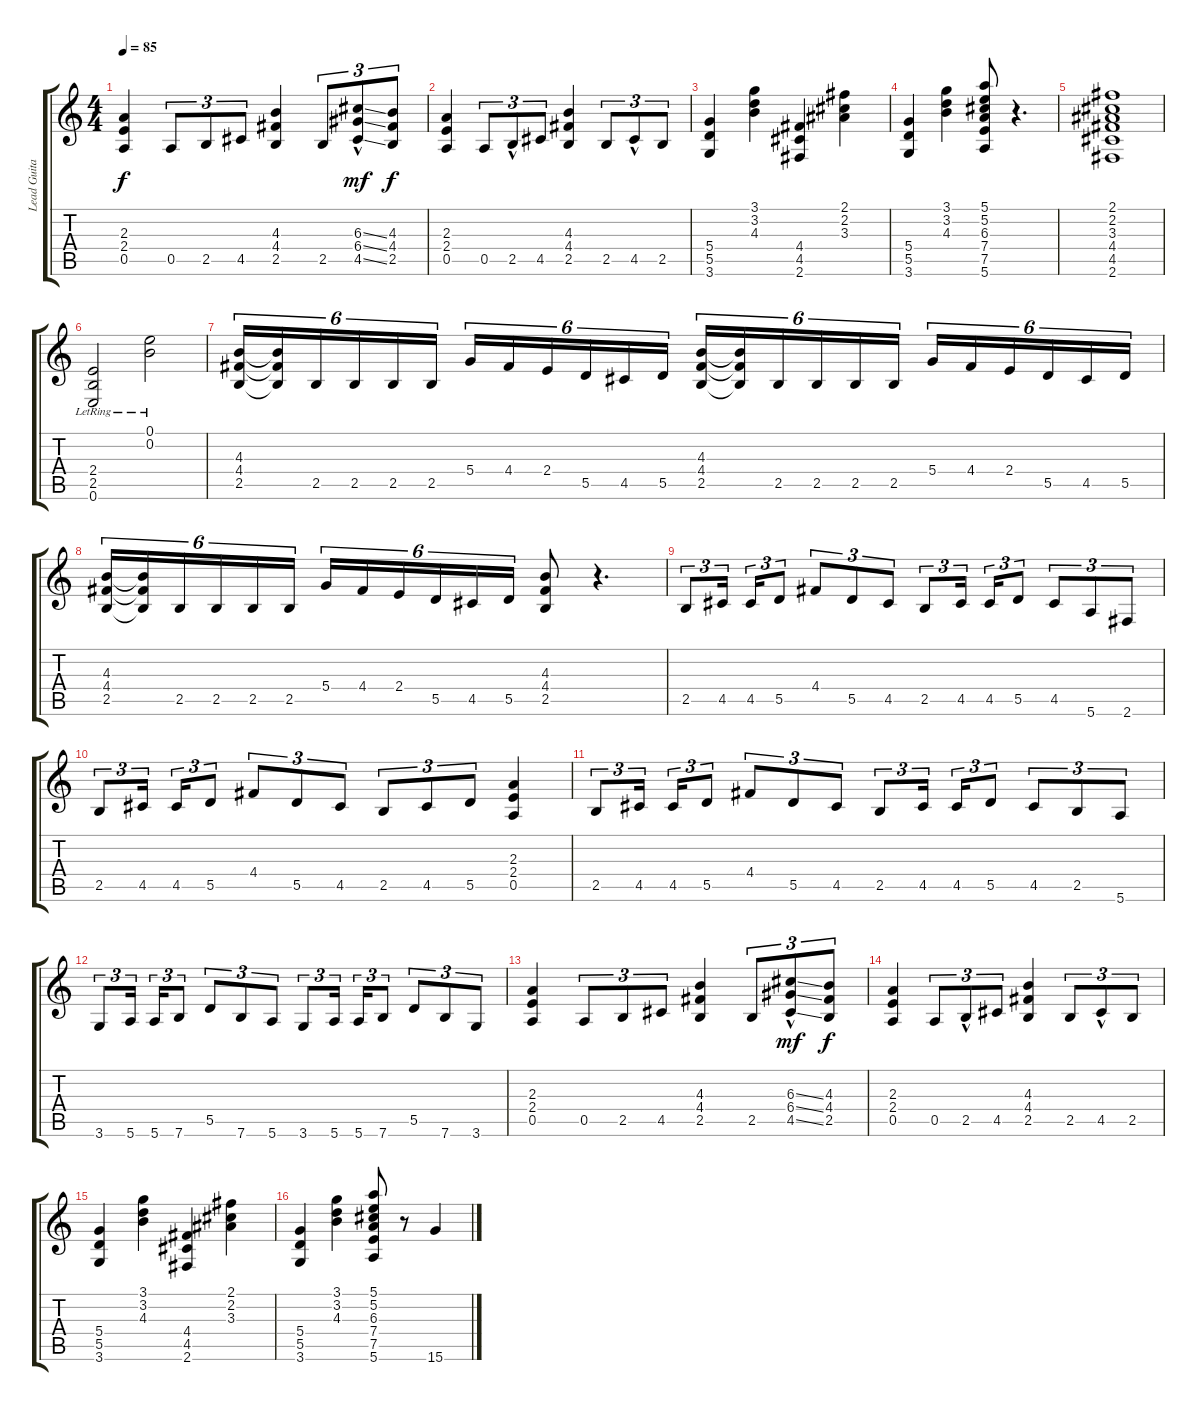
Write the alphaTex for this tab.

\track ("Lead Guitar" "Lead Guita") {instrument overdrivenguitar}
\staff {score tabs}
\tuning (E4 B3 G3 D3 A2 E2) {hide}
\ts (4 4)
\tempo 85
\clef g2
\ks c
(2.3 2.4 0.5).4{dy f} 0.5.8{tu (3 2)} 2.5.8{tu (3 2)} 4.5.8{tu (3 2)} (4.3 4.4 2.5).4 2.5.8{tu (3 2)} (6.3{ss hac} 6.4{ss} 4.5{ss hac}).8{tu (3 2) dy mf} (4.3 4.4 2.5).8{tu (3 2) dy f} |
(2.3 2.4 0.5).4 0.5.8{tu (3 2)} 2.5{hac}.8{tu (3 2)} 4.5.8{tu (3 2)} (4.3 4.4 2.5).4 2.5.8{tu (3 2)} 4.5{hac}.8{tu (3 2)} 2.5.8{tu (3 2)} |
(5.4 5.5 3.6).4 (3.1 3.2 4.3).4 (4.4 4.5 2.6).4 (2.1 2.2 3.3).4 |
(5.4 5.5 3.6).4 (3.1 3.2 4.3).4 (5.1 5.2 6.3 7.4 7.5 5.6).8 r.4{d} |
(2.1 2.2 3.3 4.4 4.5 2.6).1 |
(2.4{lr} 2.5{lr} 0.6{lr}).2 (0.1{lr} 0.2{lr}).2 |
(4.3 4.4 2.5).16{tu (6 4)} (4.3{t} 4.4{t} 2.5{t}).16{tu (6 4)} 2.5.16{tu (6 4)} 2.5.16{tu (6 4)} 2.5.16{tu (6 4)} 2.5.16{tu (6 4)} 5.4.16{tu (6 4)} 4.4.16{tu (6 4)} 2.4.16{tu (6 4)} 5.5.16{tu (6 4)} 4.5.16{tu (6 4)} 5.5.16{tu (6 4)} (4.3 4.4 2.5).16{tu (6 4)} (4.3{t} 4.4{t} 2.5{t}).16{tu (6 4)} 2.5.16{tu (6 4)} 2.5.16{tu (6 4)} 2.5.16{tu (6 4)} 2.5.16{tu (6 4)} 5.4.16{tu (6 4)} 4.4.16{tu (6 4)} 2.4.16{tu (6 4)} 5.5.16{tu (6 4)} 4.5.16{tu (6 4)} 5.5.16{tu (6 4)} |
(4.3 4.4 2.5).16{tu (6 4)} (4.3{t} 4.4{t} 2.5{t}).16{tu (6 4)} 2.5.16{tu (6 4)} 2.5.16{tu (6 4)} 2.5.16{tu (6 4)} 2.5.16{tu (6 4)} 5.4.16{tu (6 4)} 4.4.16{tu (6 4)} 2.4.16{tu (6 4)} 5.5.16{tu (6 4)} 4.5.16{tu (6 4)} 5.5.16{tu (6 4)} (4.3 4.4 2.5).8 r.4{d} |
2.5.8{tu (3 2)} 4.5.16{tu (3 2)} 4.5.16{tu (3 2)} 5.5.8{tu (3 2)} 4.4.8{tu (3 2)} 5.5.8{tu (3 2)} 4.5.8{tu (3 2)} 2.5.8{tu (3 2)} 4.5.16{tu (3 2)} 4.5.16{tu (3 2)} 5.5.8{tu (3 2)} 4.5.8{tu (3 2)} 5.6.8{tu (3 2)} 2.6.8{tu (3 2)} |
2.5.8{tu (3 2)} 4.5.16{tu (3 2)} 4.5.16{tu (3 2)} 5.5.8{tu (3 2)} 4.4.8{tu (3 2)} 5.5.8{tu (3 2)} 4.5.8{tu (3 2)} 2.5.8{tu (3 2)} 4.5.8{tu (3 2)} 5.5.8{tu (3 2)} (2.3 2.4 0.5).4 |
2.5.8{tu (3 2)} 4.5.16{tu (3 2)} 4.5.16{tu (3 2)} 5.5.8{tu (3 2)} 4.4.8{tu (3 2)} 5.5.8{tu (3 2)} 4.5.8{tu (3 2)} 2.5.8{tu (3 2)} 4.5.16{tu (3 2)} 4.5.16{tu (3 2)} 5.5.8{tu (3 2)} 4.5.8{tu (3 2)} 2.5.8{tu (3 2)} 5.6.8{tu (3 2)} |
3.6.8{tu (3 2)} 5.6.16{tu (3 2)} 5.6.16{tu (3 2)} 7.6.8{tu (3 2)} 5.5.8{tu (3 2)} 7.6.8{tu (3 2)} 5.6.8{tu (3 2)} 3.6.8{tu (3 2)} 5.6.16{tu (3 2)} 5.6.16{tu (3 2)} 7.6.8{tu (3 2)} 5.5.8{tu (3 2)} 7.6.8{tu (3 2)} 3.6.8{tu (3 2)} |
(2.3 2.4 0.5).4 0.5.8{tu (3 2)} 2.5.8{tu (3 2)} 4.5.8{tu (3 2)} (4.3 4.4 2.5).4 2.5.8{tu (3 2)} (6.3{ss hac} 6.4{ss} 4.5{ss hac}).8{tu (3 2) dy mf} (4.3 4.4 2.5).8{tu (3 2) dy f} |
(2.3 2.4 0.5).4 0.5.8{tu (3 2)} 2.5{hac}.8{tu (3 2)} 4.5.8{tu (3 2)} (4.3 4.4 2.5).4 2.5.8{tu (3 2)} 4.5{hac}.8{tu (3 2)} 2.5.8{tu (3 2)} |
(5.4 5.5 3.6).4 (3.1 3.2 4.3).4 (4.4 4.5 2.6).4 (2.1 2.2 3.3).4 |
(5.4 5.5 3.6).4 (3.1 3.2 4.3).4 (5.1 5.2 6.3 7.4 7.5 5.6).8 r.8 15.6{ss}.4
